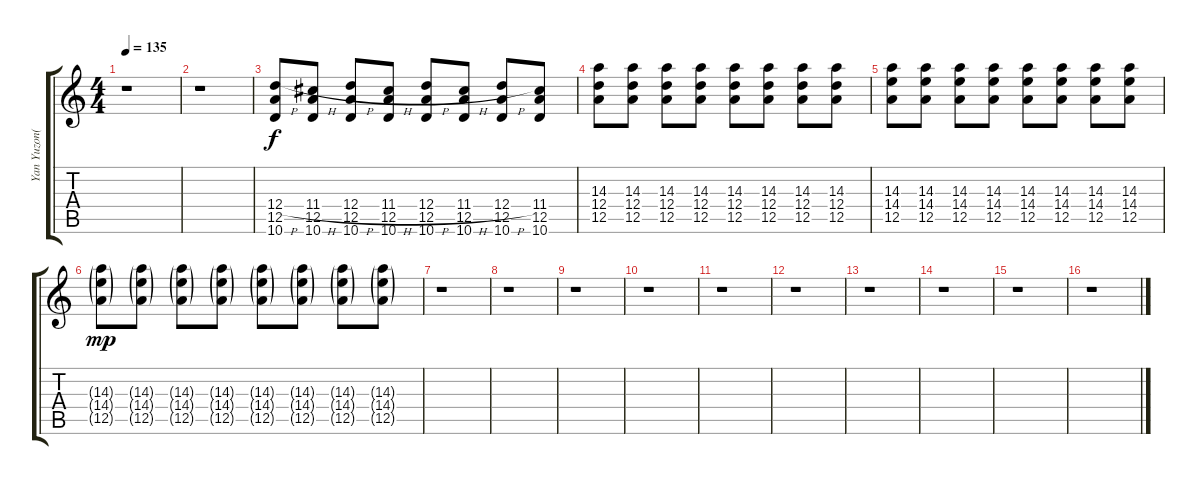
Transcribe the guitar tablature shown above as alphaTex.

\track ("Yan Yuzon(Overdub)" "Yan Yuzon(") {instrument overdrivenguitar}
\staff {score tabs}
\tuning (E4 B3 G3 D3 A2 E2) {hide}
\ts (4 4)
\tempo 135
\clef g2
\ks c
r.1{dy f} |
r.1 |
(12.4{h} 12.5 10.6).8 (11.4{h} 12.5 10.6).8 (12.4{h} 12.5 10.6).8 (11.4{h} 12.5 10.6).8 (12.4{h} 12.5 10.6).8 (11.4{h} 12.5 10.6).8 (12.4{h} 12.5 10.6).8 (11.4 12.5 10.6).8 |
(14.3 12.4 12.5).8 (14.3 12.4 12.5).8 (14.3 12.4 12.5).8 (14.3 12.4 12.5).8 (14.3 12.4 12.5).8 (14.3 12.4 12.5).8 (14.3 12.4 12.5).8 (14.3 12.4 12.5).8 |
(14.3 14.4 12.5).8 (14.3 14.4 12.5).8 (14.3 14.4 12.5).8 (14.3 14.4 12.5).8 (14.3 14.4 12.5).8 (14.3 14.4 12.5).8 (14.3 14.4 12.5).8 (14.3 14.4 12.5).8 |
(14.3{g} 14.4{g} 12.5{g}).8{dy mp} (14.3{g} 14.4{g} 12.5{g}).8 (14.3{g} 14.4{g} 12.5{g}).8 (14.3{g} 14.4{g} 12.5{g}).8 (14.3{g} 14.4{g} 12.5{g}).8 (14.3{g} 14.4{g} 12.5{g}).8 (14.3{g} 14.4{g} 12.5{g}).8 (14.3{g} 14.4{g} 12.5{g}).8 |
r.1 |
r.1 |
r.1 |
r.1 |
r.1 |
r.1 |
r.1 |
r.1 |
r.1 |
r.1
